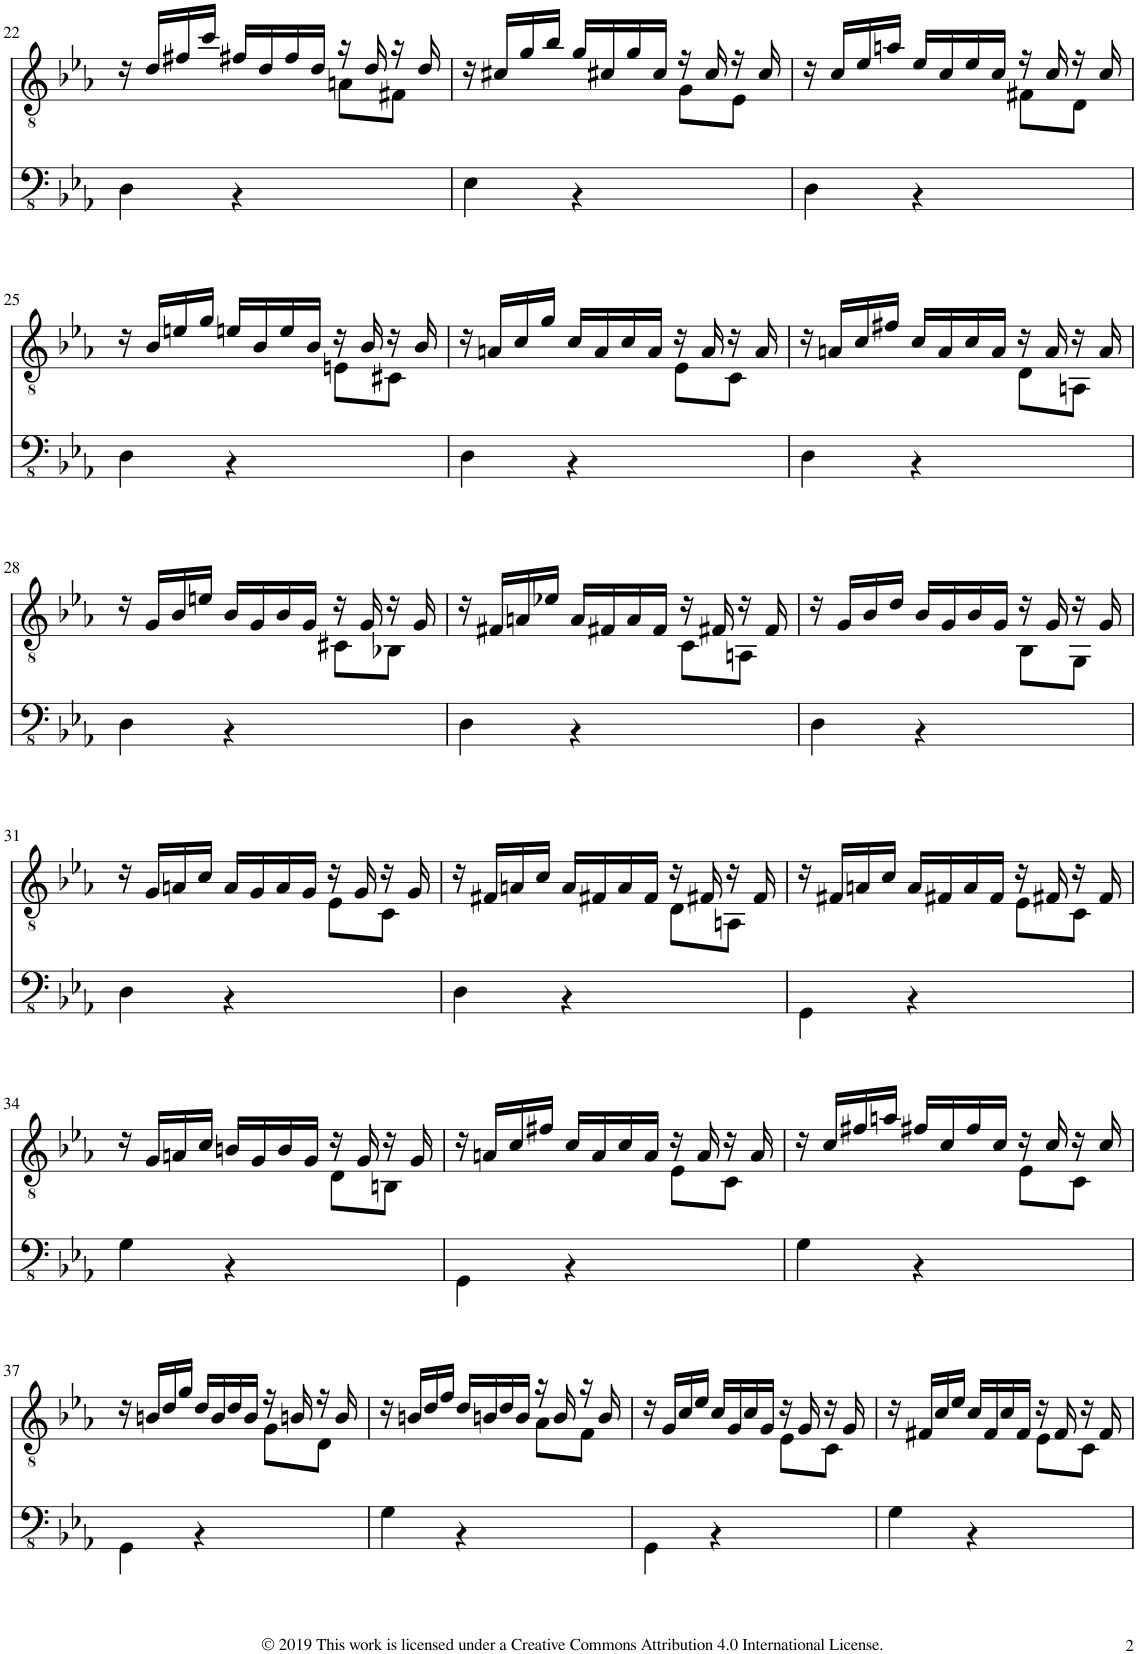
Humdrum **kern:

**kern	**kern
*part1	*part1
*staff2	*staff1
*I"Arciloutna	*
*I'A. lout.	*
!!LO:PB:g=z
*clefFv4	*clefGv2
*k[b-e-a-]	*k[b-e-a-]
*M3/4	*M3/4
=22	=22
*^	*^
4DD\	2.ryy	16r	4ryy
.	.	16d/LL	.
.	.	16f#X/	.
.	.	16cc/JJ	.
2ryy	.	16f#X/LL	4r
.	.	16d/	.
.	.	16f#/	.
.	.	16d/JJ	.
.	.	16r	8An\L
.	.	16d/	.
.	.	16r	8F#X\J
.	.	16d/	.
=23	=23	=23	=23
4EE-\	2.ryy	16r	4ryy
.	.	16c#X/LL	.
.	.	16g/	.
.	.	16b-/JJ	.
2ryy	.	16g/LL	4r
.	.	16c#X/	.
.	.	16g/	.
.	.	16c#/JJ	.
.	.	16r	8G\L
.	.	16c#/	.
.	.	16r	8E-\J
.	.	16c#/	.
=24	=24	=24	=24
4DD\	2.ryy	16r	4ryy
.	.	16c/LL	.
.	.	16e-/	.
.	.	16an/JJ	.
2ryy	.	16e-/LL	4r
.	.	16c/	.
.	.	16e-/	.
.	.	16c/JJ	.
.	.	16r	8F#X\L
.	.	16c/	.
.	.	16r	8D\J
.	.	16c/	.
!!LO:LB:g=z	!!
=25	=25	=25	=25
4DD\	2.ryy	16r	4ryy
.	.	16B-/LL	.
.	.	16en/	.
.	.	16g/JJ	.
2ryy	.	16en/LL	4r
.	.	16B-/	.
.	.	16e/	.
.	.	16B-/JJ	.
.	.	16r	8En\L
.	.	16B-/	.
.	.	16r	8C#X\J
.	.	16B-/	.
=26	=26	=26	=26
4DD\	2.ryy	16r	4ryy
.	.	16An/LL	.
.	.	16c/	.
.	.	16g/JJ	.
2ryy	.	16c/LL	4r
.	.	16A/	.
.	.	16c/	.
.	.	16A/JJ	.
.	.	16r	8E-\L
.	.	16A/	.
.	.	16r	8C\J
.	.	16A/	.
=27	=27	=27	=27
4DD\	2.ryy	16r	4ryy
.	.	16An/LL	.
.	.	16c/	.
.	.	16f#X/JJ	.
2ryy	.	16c/LL	4r
.	.	16A/	.
.	.	16c/	.
.	.	16A/JJ	.
.	.	16r	8D\L
.	.	16A/	.
.	.	16r	8AAn\J
.	.	16A/	.
!!LO:LB:g=z	!!
=28	=28	=28	=28
4DD\	2.ryy	16r	4ryy
.	.	16G/LL	.
.	.	16B-/	.
.	.	16en/JJ	.
2ryy	.	16B-/LL	4r
.	.	16G/	.
.	.	16B-/	.
.	.	16G/JJ	.
.	.	16r	8C#X\L
.	.	16G/	.
.	.	16r	8BB-X\J
.	.	16G/	.
=29	=29	=29	=29
4DD\	2.ryy	16r	4ryy
.	.	16F#X/LL	.
.	.	16An/	.
.	.	16e-X/JJ	.
2ryy	.	16A/LL	4r
.	.	16F#X/	.
.	.	16A/	.
.	.	16F#/JJ	.
.	.	16r	8C\L
.	.	16F#X/	.
.	.	16r	8AAn\J
.	.	16F#/	.
=30	=30	=30	=30
4DD\	2.ryy	16r	4ryy
.	.	16G/LL	.
.	.	16B-/	.
.	.	16d/JJ	.
2ryy	.	16B-/LL	4r
.	.	16G/	.
.	.	16B-/	.
.	.	16G/JJ	.
.	.	16r	8BB-\L
.	.	16G/	.
.	.	16r	8GG\J
.	.	16G/	.
!!LO:LB:g=z	!!
=31	=31	=31	=31
4DD\	2.ryy	16r	4ryy
.	.	16G/LL	.
.	.	16An/	.
.	.	16c/JJ	.
2ryy	.	16A/LL	4r
.	.	16G/	.
.	.	16A/	.
.	.	16G/JJ	.
.	.	16r	8E-\L
.	.	16G/	.
.	.	16r	8C\J
.	.	16G/	.
=32	=32	=32	=32
4DD\	2.ryy	16r	4ryy
.	.	16F#X/LL	.
.	.	16An/	.
.	.	16c/JJ	.
2ryy	.	16A/LL	4r
.	.	16F#X/	.
.	.	16A/	.
.	.	16F#/JJ	.
.	.	16r	8D\L
.	.	16F#X/	.
.	.	16r	8AAn\J
.	.	16F#/	.
=33	=33	=33	=33
4GGG\	2.ryy	16r	4ryy
.	.	16F#X/LL	.
.	.	16An/	.
.	.	16c/JJ	.
2ryy	.	16A/LL	4r
.	.	16F#X/	.
.	.	16A/	.
.	.	16F#/JJ	.
.	.	16r	8E-\L
.	.	16F#X/	.
.	.	16r	8C\J
.	.	16F#/	.
!!LO:LB:g=z	!!
=34	=34	=34	=34
4GG\	2.ryy	16r	4ryy
.	.	16G/LL	.
.	.	16An/	.
.	.	16c/JJ	.
2ryy	.	16Bn/LL	4r
.	.	16G/	.
.	.	16B/	.
.	.	16G/JJ	.
.	.	16r	8D\L
.	.	16G/	.
.	.	16r	8BBn\J
.	.	16G/	.
=35	=35	=35	=35
4GGG\	2.ryy	16r	4ryy
.	.	16An/LL	.
.	.	16c/	.
.	.	16f#X/JJ	.
2ryy	.	16c/LL	4r
.	.	16A/	.
.	.	16c/	.
.	.	16A/JJ	.
.	.	16r	8E-\L
.	.	16A/	.
.	.	16r	8C\J
.	.	16A/	.
=36	=36	=36	=36
4GG\	2.ryy	16r	4ryy
.	.	16c/LL	.
.	.	16f#X/	.
.	.	16an/JJ	.
2ryy	.	16f#X/LL	4r
.	.	16c/	.
.	.	16f#/	.
.	.	16c/JJ	.
.	.	16r	8E-\L
.	.	16c/	.
.	.	16r	8C\J
.	.	16c/	.
!!LO:LB:g=z	!!
=37	=37	=37	=37
4GGG\	2.ryy	16r	4ryy
.	.	16Bn/LL	.
.	.	16d/	.
.	.	16g/JJ	.
2ryy	.	16d/LL	4r
.	.	16B/	.
.	.	16d/	.
.	.	16B/JJ	.
.	.	16r	8G\L
.	.	16Bn/	.
.	.	16r	8D\J
.	.	16B/	.
=38	=38	=38	=38
4GG\	2.ryy	16r	4ryy
.	.	16Bn/LL	.
.	.	16d/	.
.	.	16f/JJ	.
2ryy	.	16d/LL	4r
.	.	16Bn/	.
.	.	16d/	.
.	.	16B/JJ	.
.	.	16r	8A-\L
.	.	16B/	.
.	.	16r	8F\J
.	.	16B/	.
=39	=39	=39	=39
4GGG\	2.ryy	16r	4ryy
.	.	16G/LL	.
.	.	16c/	.
.	.	16e-/JJ	.
2ryy	.	16c/LL	4r
.	.	16G/	.
.	.	16c/	.
.	.	16G/JJ	.
.	.	16r	8E-\L
.	.	16G/	.
.	.	16r	8C\J
.	.	16G/	.
=40	=40	=40	=40
4GG\	2.ryy	16r	4ryy
.	.	16F#X/LL	.
.	.	16c/	.
.	.	16e-/JJ	.
2ryy	.	16c/LL	4r
.	.	16F#/	.
.	.	16c/	.
.	.	16F#/JJ	.
.	.	16r	8E-\L
.	.	16F#/	.
.	.	16r	8C\J
.	.	16F#/	.
*v	*v	*	*
*	*v	*v
=	=
*-	*-
